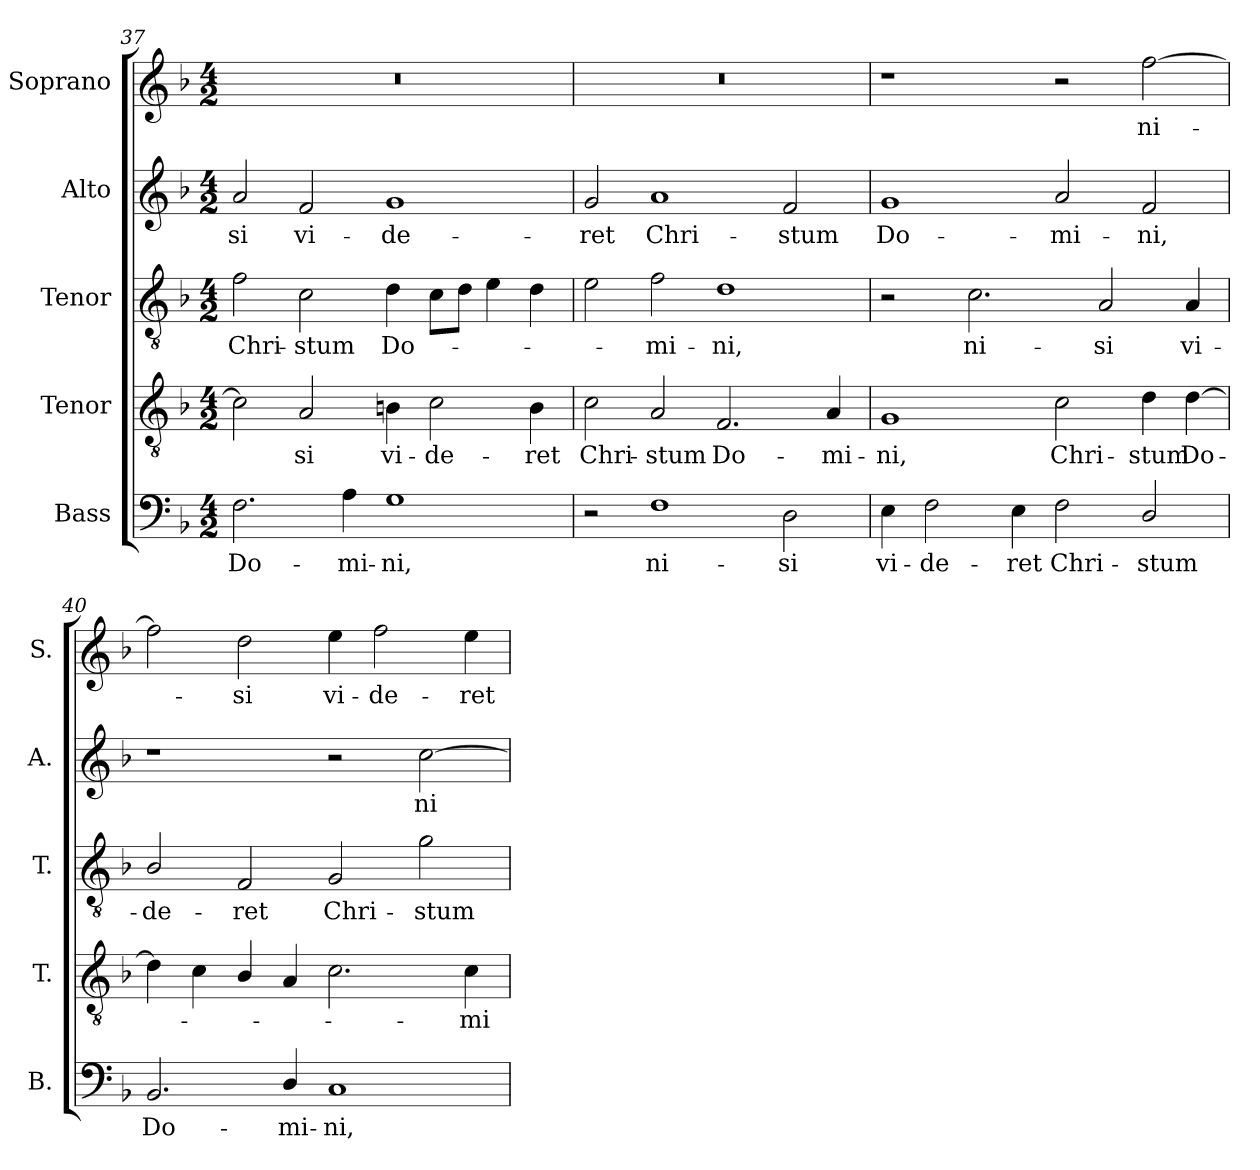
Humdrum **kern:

**kern	**text	**kern	**text	**kern	**text	**kern	**text	**kern	**text
*part5	*part5	*part4	*part4	*part3	*part3	*part2	*part2	*part1	*part1
*staff5	*staff5	*staff4	*staff4	*staff3	*staff3	*staff2	*staff2	*staff1	*staff1
*I"Bass	*	*I"Tenor	*	*I"Tenor	*	*I"Alto	*	*I"Soprano	*
*I'B.	*	*I'T.	*	*I'T.	*	*I'A.	*	*I'S.	*
*clefF4	*	*clefGv2	*	*clefGv2	*	*clefG2	*	*clefG2	*
*	*	*ITrd7c12	*	*ITrd7c12	*	*	*	*	*
*k[b-]	*	*k[b-]	*	*k[b-]	*	*k[b-]	*	*k[b-]	*
*F:	*	*F:	*	*F:	*	*F:	*	*F:	*
*M4/2	*	*M4/2	*	*M4/2	*	*M4/2	*	*M4/2	*
=37	=37	=37	=37	=37	=37	=37	=37	=37	=37
!	!LO:LY:b:color=#000000	!	!	!	!	!	!	!	!
!	!	!	!	!	!LO:LY:b:color=#000000	!	!	!	!
!	!	!	!	!	!	!	!LO:LY:b:color=#000000	!LO:N:vis=1	!
2.Fi\	Do-	2Ci\]	.	2Fi\	Chri-	2ai/	-si	0r	.
!	!	!	!LO:LY:b:color=#000000	!	!	!	!	!	!
!	!	!	!	!	!LO:LY:b:color=#000000	!	!	!	!
!	!	!	!	!	!	!	!LO:LY:b:color=#000000	!	!
.	.	2AAi/	-si	2Ci\	-stum	2fi/	vi-	.	.
!	!LO:LY:b:color=#000000	!	!	!	!	!	!	!	!
4Ai\	-mi-	.	.	.	.	.	.	.	.
!	!LO:LY:b:color=#000000	!	!	!	!	!	!	!	!
!	!	!	!LO:LY:b:color=#000000	!	!	!	!	!	!
!	!	!	!	!	!LO:LY:b:color=#000000	!	!	!	!
!	!	!	!	!	!	!	!LO:LY:b:color=#000000	!	!
1Gi	-ni,	4BBni\	vi-	4Di\	Do-	1gi	-de-	.	.
!	!	!	!LO:LY:b:color=#000000	!	!	!	!	!	!
.	.	2Ci\	-de-	8Ci\L	.	.	.	.	.
.	.	.	.	8Di\J	.	.	.	.	.
.	.	.	.	4Ei\	.	.	.	.	.
!	!	!	!LO:LY:b:color=#000000	!	!	!	!	!	!
.	.	4BBi\	-ret	4Di\	.	.	.	.	.
=38	=38	=38	=38	=38	=38	=38	=38	=38	=38
!	!	!	!LO:LY:b:color=#000000	!	!	!	!	!	!
!	!	!	!	!	!	!	!LO:LY:b:color=#000000	!LO:N:vis=1	!
2r	.	2Ci\	Chri-	2Ei\	.	2gi/	-ret	0r	.
!	!LO:LY:b:color=#000000	!	!	!	!	!	!	!	!
!	!	!	!LO:LY:b:color=#000000	!	!	!	!	!	!
!	!	!	!	!	!LO:LY:b:color=#000000	!	!	!	!
!	!	!	!	!	!	!	!LO:LY:b:color=#000000	!	!
1Fi	ni-	2AAi/	-stum	2Fi\	-mi-	1ai	Chri-	.	.
!	!	!	!LO:LY:b:color=#000000	!	!	!	!	!	!
!	!	!	!	!	!LO:LY:b:color=#000000	!	!	!	!
.	.	2.FFi/	Do-	1Di	-ni,	.	.	.	.
!	!LO:LY:b:color=#000000	!	!	!	!	!	!	!	!
!	!	!	!	!	!	!	!LO:LY:b:color=#000000	!	!
2Di\	-si	.	.	.	.	2fi/	-stum	.	.
!	!	!	!LO:LY:b:color=#000000	!	!	!	!	!	!
.	.	4AAi/	-mi-	.	.	.	.	.	.
=39	=39	=39	=39	=39	=39	=39	=39	=39	=39
!	!LO:LY:b:color=#000000	!	!	!	!	!	!	!	!
!	!	!	!LO:LY:b:color=#000000	!	!	!	!	!	!
!	!	!	!	!	!	!	!LO:LY:b:color=#000000	!	!
4Ei\	vi-	1GGi	-ni,	2r	.	1gi	Do-	1r	.
!	!LO:LY:b:color=#000000	!	!	!	!	!	!	!	!
2Fi\	-de-	.	.	.	.	.	.	.	.
!	!	!	!	!	!LO:LY:b:color=#000000	!	!	!	!
.	.	.	.	2.Ci\	ni-	.	.	.	.
!	!LO:LY:b:color=#000000	!	!	!	!	!	!	!	!
4Ei\	-ret	.	.	.	.	.	.	.	.
!	!LO:LY:b:color=#000000	!	!	!	!	!	!	!	!
!	!	!	!LO:LY:b:color=#000000	!	!	!	!	!	!
!	!	!	!	!	!	!	!LO:LY:b:color=#000000	!	!
2Fi\	Chri-	2Ci\	Chri-	.	.	2ai/	-mi-	2r	.
!	!	!	!	!	!LO:LY:b:color=#000000	!	!	!	!
.	.	.	.	2AAi/	-si	.	.	.	.
!	!LO:LY:b:color=#000000	!	!	!	!	!	!	!	!
!	!	!	!LO:LY:b:color=#000000	!	!	!	!	!	!
!	!	!	!	!	!	!	!LO:LY:b:color=#000000	!	!
!	!	!	!	!	!	!	!	!	!LO:LY:b:color=#000000
2Di/	-stum	4Di\	-stum	.	.	2fi/	-ni,	[2ffi\	ni-
!	!	!	!LO:LY:b:color=#000000	!	!	!	!	!	!
!	!	!	!	!	!LO:LY:b:color=#000000	!	!	!	!
.	.	[4Di\	Do-	4AAi/	vi-	.	.	.	.
!!LO:LB:g=z
=40	=40	=40	=40	=40	=40	=40	=40	=40	=40
!	!LO:LY:b:color=#000000	!	!	!	!	!	!	!	!
!	!	!	!	!	!LO:LY:b:color=#000000	!	!	!	!
2.BB-i/	Do-	4Di\]	.	2BB-i/	-de-	1r	.	2ffi\]	.
.	.	4Ci\	.	.	.	.	.	.	.
!	!	!	!	!	!LO:LY:b:color=#000000	!	!	!	!
!	!	!	!	!	!	!	!	!	!LO:LY:b:color=#000000
.	.	4BB-i/	.	2FFi/	-ret	.	.	2ddi\	-si
!	!LO:LY:b:color=#000000	!	!	!	!	!	!	!	!
4Di/	-mi-	4AAi/	.	.	.	.	.	.	.
!	!LO:LY:b:color=#000000	!	!	!	!	!	!	!	!
!	!	!	!	!	!LO:LY:b:color=#000000	!	!	!	!
!	!	!	!	!	!	!	!	!	!LO:LY:b:color=#000000
1Ci	-ni,	2.Ci\	.	2GGi/	Chri-	2r	.	4eei\	vi-
!	!	!	!	!	!	!	!	!	!LO:LY:b:color=#000000
.	.	.	.	.	.	.	.	2ffi\	-de-
!	!	!	!	!	!LO:LY:b:color=#000000	!	!	!	!
!	!	!	!	!	!	!	!LO:LY:b:color=#000000	!	!
.	.	.	.	2Gi\	-stum	[2cci\	ni-	.	.
!	!	!	!LO:LY:b:color=#000000	!	!	!	!	!	!
!	!	!	!	!	!	!	!	!	!LO:LY:b:color=#000000
.	.	4Ci\	-mi-	.	.	.	.	4eei\	-ret
=	=	=	=	=	=	=	=	=	=
*-	*-	*-	*-	*-	*-	*-	*-	*-	*-
